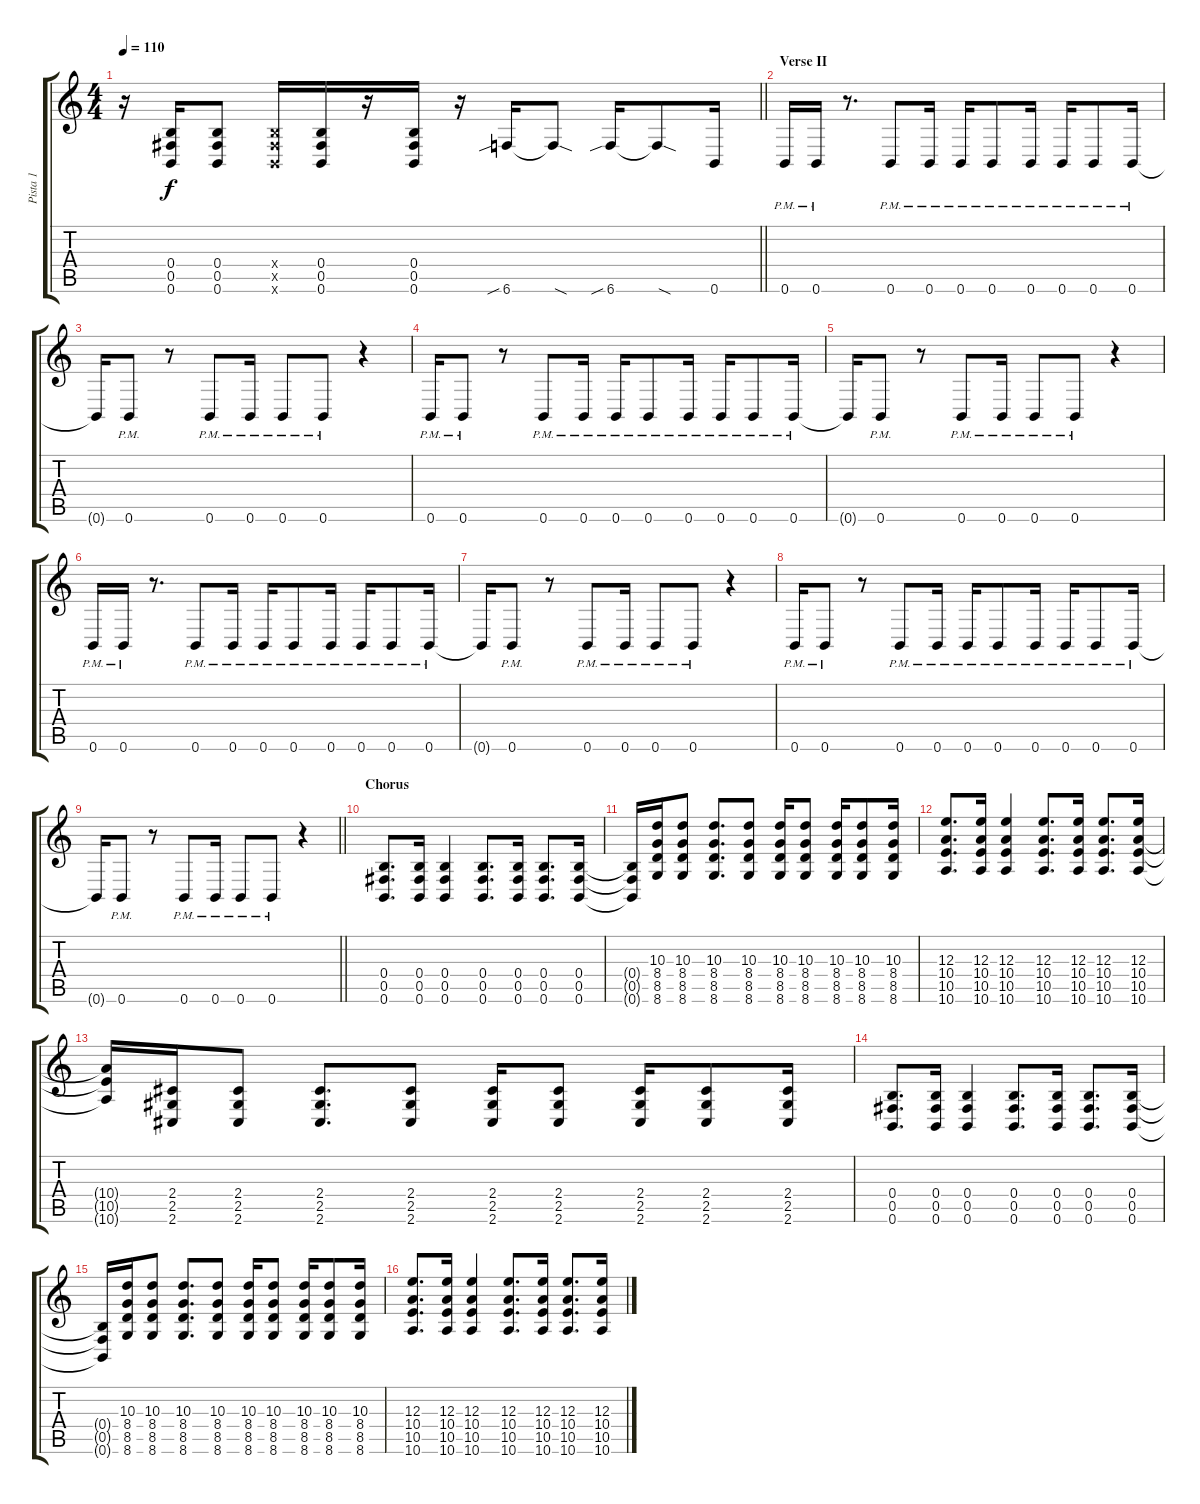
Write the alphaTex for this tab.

\track ("Pista 1" "Pista 1") {instrument distortionguitar}
\staff {score tabs}
\tuning (Db4 Ab3 E3 B2 Gb2 B1) {hide}
\ts (4 4)
\tempo 110
\clef g2
\barLineRight lightlight
\ks c
r.16{dy f} (0.4 0.5 0.6).16 (0.4 0.5 0.6).8 (0.4{x} 0.5{x} 0.6{x}).16 (0.4 0.5 0.6).16 r.16 (0.4 0.5 0.6).16 r.16 6.6{sib}.16 6.6{sod t}.8 6.6{sib}.16 6.6{sod t}.8 0.6.16 |
\section ("" "Verse II")
0.6{pm}.16 0.6{pm}.16 r.8{d} 0.6{pm}.8 0.6{pm}.16 0.6{pm}.16 0.6{pm}.8 0.6{pm}.16 0.6{pm}.16 0.6{pm}.8 0.6{pm}.16 |
0.6{t}.16 0.6{pm}.8 r.8 0.6{pm}.8 0.6{pm}.16 0.6{pm}.8 0.6{pm}.8 r.4 |
0.6{pm}.16 0.6{pm}.8 r.8 0.6{pm}.8 0.6{pm}.16 0.6{pm}.16 0.6{pm}.8 0.6{pm}.16 0.6{pm}.16 0.6{pm}.8 0.6{pm}.16 |
0.6{t}.16 0.6{pm}.8 r.8 0.6{pm}.8 0.6{pm}.16 0.6{pm}.8 0.6{pm}.8 r.4 |
0.6{pm}.16 0.6{pm}.16 r.8{d} 0.6{pm}.8 0.6{pm}.16 0.6{pm}.16 0.6{pm}.8 0.6{pm}.16 0.6{pm}.16 0.6{pm}.8 0.6{pm}.16 |
0.6{t}.16 0.6{pm}.8 r.8 0.6{pm}.8 0.6{pm}.16 0.6{pm}.8 0.6{pm}.8 r.4 |
0.6{pm}.16 0.6{pm}.8 r.8 0.6{pm}.8 0.6{pm}.16 0.6{pm}.16 0.6{pm}.8 0.6{pm}.16 0.6{pm}.16 0.6{pm}.8 0.6{pm}.16 |
\barLineRight lightlight
0.6{t}.16 0.6{pm}.8 r.8 0.6{pm}.8 0.6{pm}.16 0.6{pm}.8 0.6{pm}.8 r.4 |
\section ("" "Chorus")
(0.4 0.5 0.6).8{d} (0.4 0.5 0.6).16 (0.4 0.5 0.6).4 (0.4 0.5 0.6).8{d} (0.4 0.5 0.6).16 (0.4 0.5 0.6).8{d} (0.4 0.5 0.6).16 |
(0.4{t} 0.5{t} 0.6{t}).16 (10.3 8.4 8.5 8.6).16 (10.3 8.4 8.5 8.6).8 (10.3 8.4 8.5 8.6).8{d} (10.3 8.4 8.5 8.6).8 (10.3 8.4 8.5 8.6).16 (10.3 8.4 8.5 8.6).8 (10.3 8.4 8.5 8.6).16 (10.3 8.4 8.5 8.6).8 (10.3 8.4 8.5 8.6).16 |
(12.3 10.4 10.5 10.6).8{d} (12.3 10.4 10.5 10.6).16 (12.3 10.4 10.5 10.6).4 (12.3 10.4 10.5 10.6).8{d} (12.3 10.4 10.5 10.6).16 (12.3 10.4 10.5 10.6).8{d} (12.3 10.4 10.5 10.6).16 |
(10.4{t} 10.5{t} 10.6{t}).16 (2.4 2.5 2.6).16 (2.4 2.5 2.6).8 (2.4 2.5 2.6).8{d} (2.4 2.5 2.6).8 (2.4 2.5 2.6).16 (2.4 2.5 2.6).8 (2.4 2.5 2.6).16 (2.4 2.5 2.6).8 (2.4 2.5 2.6).16 |
(0.4 0.5 0.6).8{d} (0.4 0.5 0.6).16 (0.4 0.5 0.6).4 (0.4 0.5 0.6).8{d} (0.4 0.5 0.6).16 (0.4 0.5 0.6).8{d} (0.4 0.5 0.6).16 |
(0.4{t} 0.5{t} 0.6{t}).16 (10.3 8.4 8.5 8.6).16 (10.3 8.4 8.5 8.6).8 (10.3 8.4 8.5 8.6).8{d} (10.3 8.4 8.5 8.6).8 (10.3 8.4 8.5 8.6).16 (10.3 8.4 8.5 8.6).8 (10.3 8.4 8.5 8.6).16 (10.3 8.4 8.5 8.6).8 (10.3 8.4 8.5 8.6).16 |
(12.3 10.4 10.5 10.6).8{d} (12.3 10.4 10.5 10.6).16 (12.3 10.4 10.5 10.6).4 (12.3 10.4 10.5 10.6).8{d} (12.3 10.4 10.5 10.6).16 (12.3 10.4 10.5 10.6).8{d} (12.3 10.4 10.5 10.6).16
